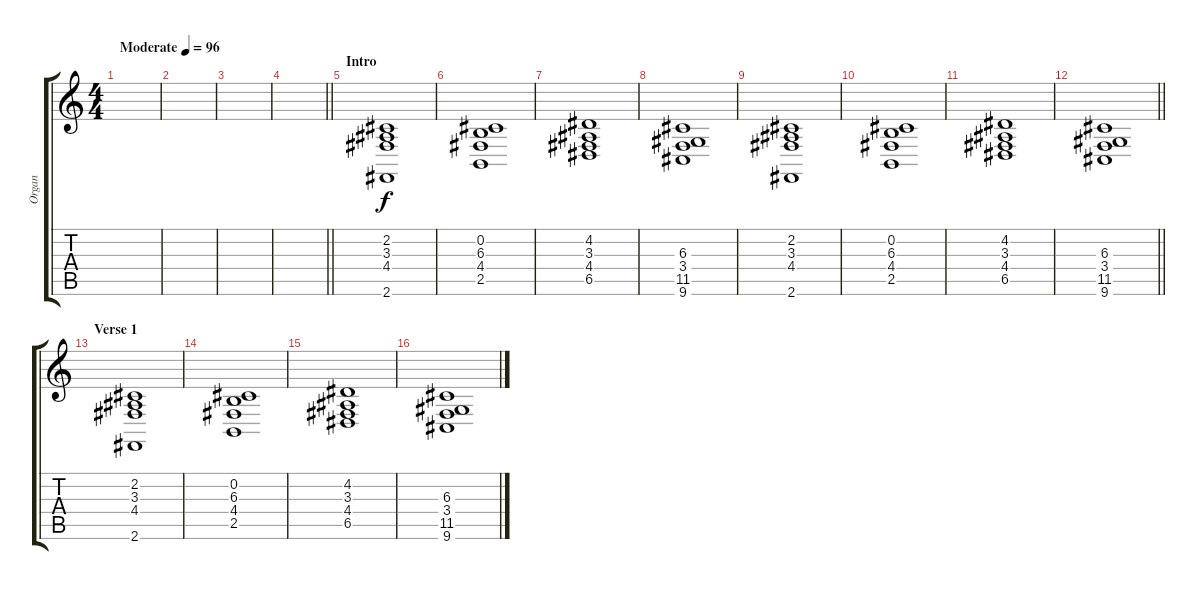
\track ("Organ" "Organ") {instrument pad8sweep}
\staff {score tabs}
\tuning (E4 B3 G3 D3 A2 E2) {hide}
\ts (4 4)
\tempo (96 "Moderate")
\clef g2
\ks c
|
|
|
\barLineRight lightlight
|
\section ("" "Intro")
(2.2 3.3 4.4 2.6).1 |
(0.2 6.3 4.4 2.5).1 |
(4.2 3.3 4.4 6.5).1 |
(6.3 3.4 11.5 9.6).1 |
(2.2 3.3 4.4 2.6).1 |
(0.2 6.3 4.4 2.5).1 |
(4.2 3.3 4.4 6.5).1 |
\barLineRight lightlight
(6.3 3.4 11.5 9.6).1 |
\section ("" "Verse 1")
(2.2 3.3 4.4 2.6).1 |
(0.2 6.3 4.4 2.5).1 |
(4.2 3.3 4.4 6.5).1 |
(6.3 3.4 11.5 9.6).1
